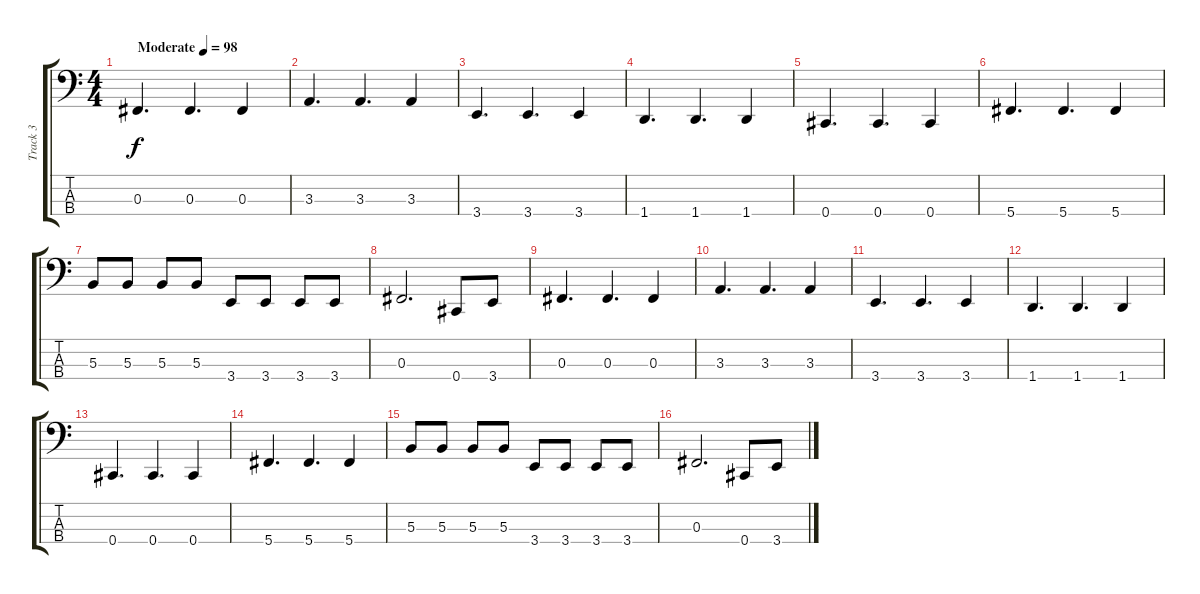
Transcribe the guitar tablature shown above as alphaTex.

\track ("Track 3" "Track 3") {instrument electricbassfinger}
\staff {score tabs}
\tuning (E2 B1 Gb1 Db1) {hide}
\ts (4 4)
\tempo (98 "Moderate")
\clef f4
\ks c
0.3.4{d dy f instrument electricbassfinger} 0.3.4{d} 0.3.4 |
3.3.4{d} 3.3.4{d} 3.3.4 |
3.4.4{d} 3.4.4{d} 3.4.4 |
1.4.4{d} 1.4.4{d} 1.4.4 |
0.4.4{d} 0.4.4{d} 0.4.4 |
5.4.4{d} 5.4.4{d} 5.4.4 |
5.3.8 5.3.8 5.3.8 5.3.8 3.4.8 3.4.8 3.4.8 3.4.8 |
0.3.2{d} 0.4.8 3.4.8 |
0.3.4{d} 0.3.4{d} 0.3.4 |
3.3.4{d} 3.3.4{d} 3.3.4 |
3.4.4{d} 3.4.4{d} 3.4.4 |
1.4.4{d} 1.4.4{d} 1.4.4 |
0.4.4{d} 0.4.4{d} 0.4.4 |
5.4.4{d} 5.4.4{d} 5.4.4 |
5.3.8 5.3.8 5.3.8 5.3.8 3.4.8 3.4.8 3.4.8 3.4.8 |
0.3.2{d} 0.4.8 3.4.8
